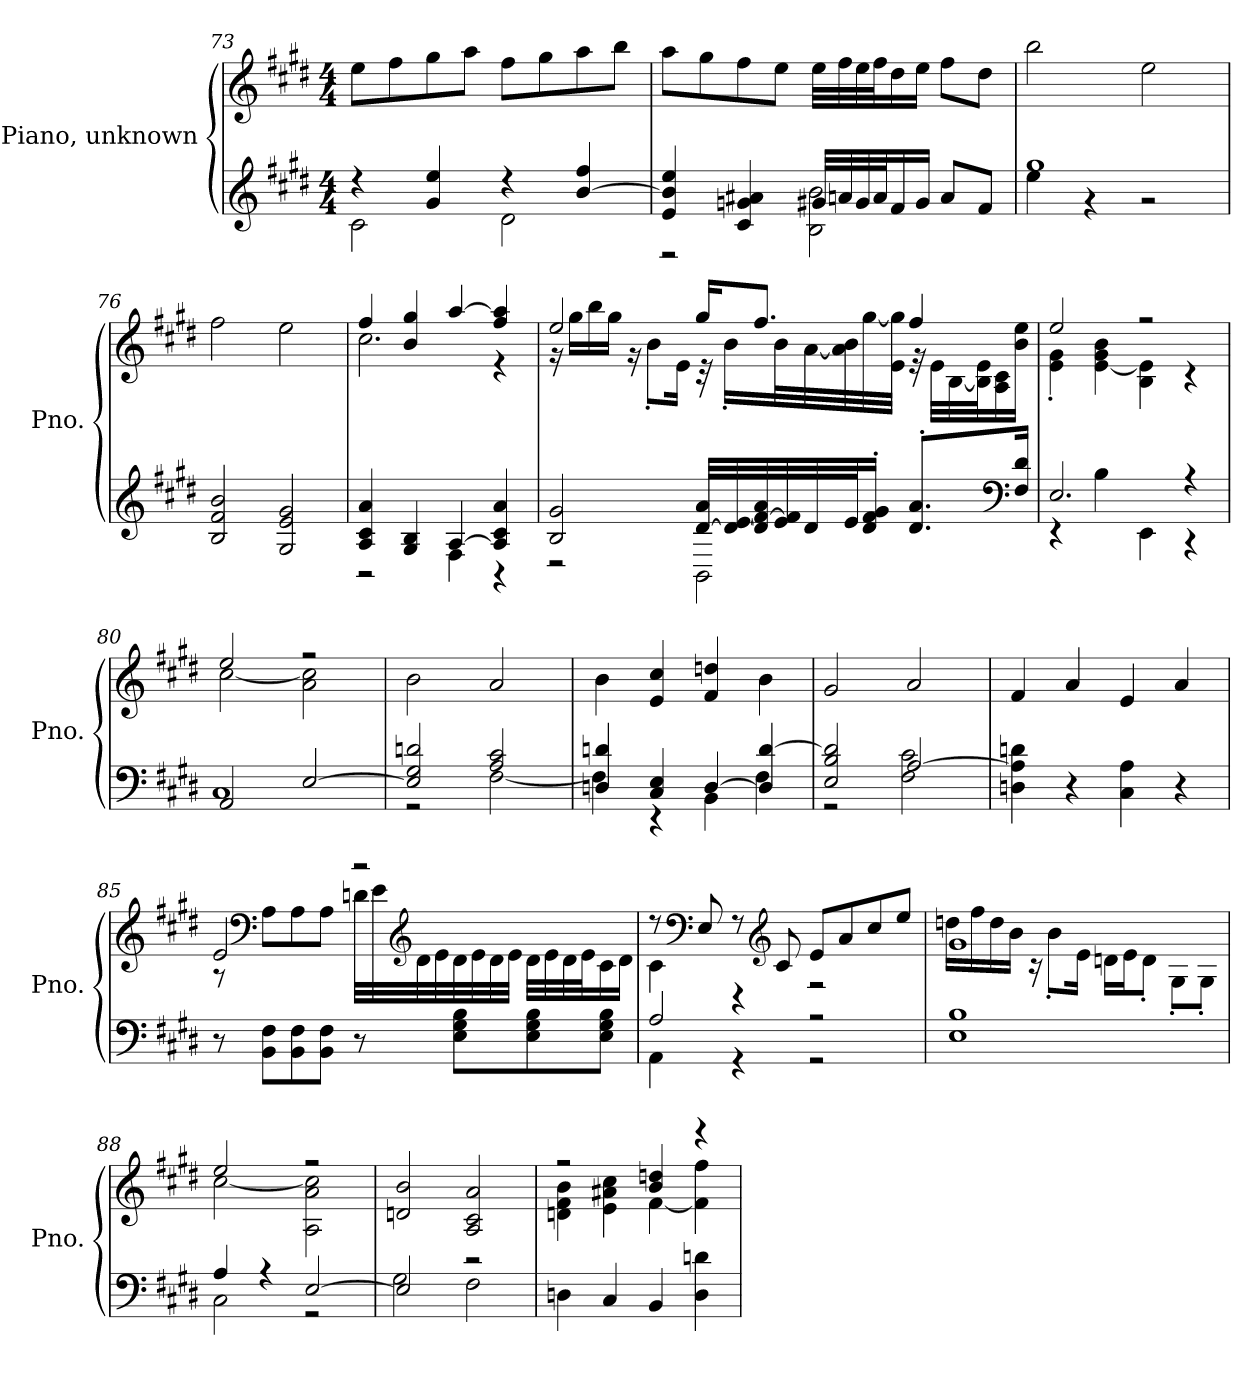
**kern	**kern
*part1	*part1
*staff2	*staff1
*I"Piano, unknown	*
*I'Pno.	*
*clefG2	*clefG2
*k[f#c#g#d#]	*k[f#c#g#d#]
*M4/4	*M4/4
=73	=73
*^	*
4r	2c#\	8ee\L
.	.	8ff#\
4g#/ 4ee/	.	8gg#\
.	.	8aa\J
4r	2d#\	8ff#\L
.	.	8gg#\
[4b/ 4ff#/	.	8aa\
.	.	8bb\J
=74	=74	=74
4e/ 4b/] 4ee/	2r	8aa\L
.	.	8gg#\
4c#/ 4gn/ 4a#X/	.	8ff#\
.	.	8ee\J
32g#X/LLL	2B\ 2b\	32ee\LLL
32an/	.	32ff#\
32g#/	.	32ee\
32a/J	.	32ff#\J
16f#/	.	16dd#\
16g#/JJ	.	16ee\JJ
8a/L	.	8ff#\L
8f#/J	.	8dd#\J
=75	=75	=75
1gg#	4ee\	2bb\
.	4r	.
.	2r	2ee\
*v	*v	*
=76	=76
2B/ 2f#/ 2b/	2ff#\
2G#/ 2e/ 2g#/	2ee\
!!LO:LB:g=z
=77	=77
*^	*^
4A/ 4c#/ 4a/	2r	4ff#/	2.cc#\
4G#/ 4B/	.	4b/ 4gg#/	.
[4A/	4F#\	[4aa/	.
4A/] 4c#/ 4a/	4r	4ff#/ 4aa/]	4r
=78	=78	=78	=78
2B/ 2g#/	2r	2ee/	16r
.	.	.	16gg#\LL
.	.	.	16bb\
.	.	.	16gg#\JJ
.	.	.	16r
.	.	.	8b'\L
.	.	.	16e\Jk
[32d#/ 32a/LLL	2BB\	16gg#/KL	32r
32d#/_ 32e/	.	.	16b'\LL
32d#/] [32f#/ 32a/	.	8.ff#/J	.
32e/ 32f#/]	.	.	32b\L
32d#/	.	.	[32a\
32e/J	.	.	32a\] 32b\
16d#/' 16f#/' 16g#/'JJ	.	.	[32gg#\
.	.	.	32e\ 32gg#\]JJJ
8.d#/' 8.a/'L	.	4ff#/	32r
.	.	.	32e\LLL
.	.	.	[32B\
.	.	.	32B\] 32e\J
.	.	.	16A\ 16c#\
*clefF4	*	*	*
16F#/ 16d#/Jk	.	.	16b\ 16ee\JJ
=79	=79	=79	=79
2.E/	4r	2ee/	4e\' 4g#\'
.	4B\	.	[4e\ 4g#\ 4b\
.	4EE\	2r	4B\ 4e\]
4r	4r	.	4r
=80	=80	=80	=80
2AA/	1C#	2ee/	[2cc#\
[2E/	.	2r	2a\ 2cc#\]
*	*	*v	*v
!!LO:LB:g=z
=81	=81	=81
2E/] 2G#/ 2dn/	2r	2b\
2A/ 2c#/	[2F#\	2a/
=82	=82	=82
4Dn/ 4dn/	4F#\]	4b\
4C#/ 4E/	4r	4e/ 4cc#/
[4D/	4BB\	4f#/ 4ddn/
4D/] [4d/	4F#\	4b\
=83	=83	=83
2E/ 2B/ 2d/]	2r	2g#/
[2A/	2F#\ 2c#\	2a/
*v	*v	*
=84	=84
4Dn\ 4A\] 4dn\	4f#/
4r	4a/
4C#\ 4A\	4e/
4r	4a/
=85	=85
*	*^
8r	2e/	8r
*	*clefF4	*
8BB\ 8F#\L	.	8A\L
8BB\ 8F#\	.	8A\
8BB\ 8F#\J	.	8A\J
8r	2r	32dn\LLL
.	.	32e\
*	*clefG2	*
.	.	32d\
.	.	32e\
8E\ 8G#\ 8B\L	.	32d\
.	.	32e\
.	.	32d\
.	.	32e\JJJ
8E\ 8G#\ 8B\	.	32d\LLL
.	.	32e\
.	.	32d\
.	.	32e\J
8E\ 8G#\ 8B\J	.	16c#\
.	.	16d\JJ
!!LO:LB:g=z	!!
=86	=86	=86
*^	*	*
2A/	4AA\	8r	4c#\
*	*	*clefF4	*
.	.	8E/	.
.	4r	8r	4r
*	*	*clefG2	*
.	.	8c#/	.
2r	2r	8e/L	2r
.	.	8a/	.
.	.	8cc#/	.
.	.	8ee/J	.
*v	*v	*	*
=87	=87	=87
1E 1B	1g#	16ddn\LL
.	.	16ff#\
.	.	16dd\
.	.	16b\JJ
.	.	16r
.	.	8b'\L
.	.	16e\Jk
.	.	16dn\LL
.	.	16e\J
.	.	8d'\J
.	.	8G#'\L
.	.	8G#'\J
=88	=88	=88
*^	*	*
4A/	2C#\	2ee/	[2cc#\
4r	.	.	.
[2E/	2r	2r	2A\ 2a\ 2cc#\]
*	*	*v	*v
=89	=89	=89
2E/]	2G#\	2dn/ 2b/
2r	2F#\	2A/ 2c#/ 2a/
*v	*v	*
=90	=90
*	*^
4Dn\	2r	4dn\ 4f#\ 4b\
4C#/	.	4e\ 4a#X\ 4cc#\
4BB/	4b/ 4ddn/	[4f#\
4D\ 4dn\	4r	4f#\] 4ff#\
*	*v	*v
=	=
*-	*-
